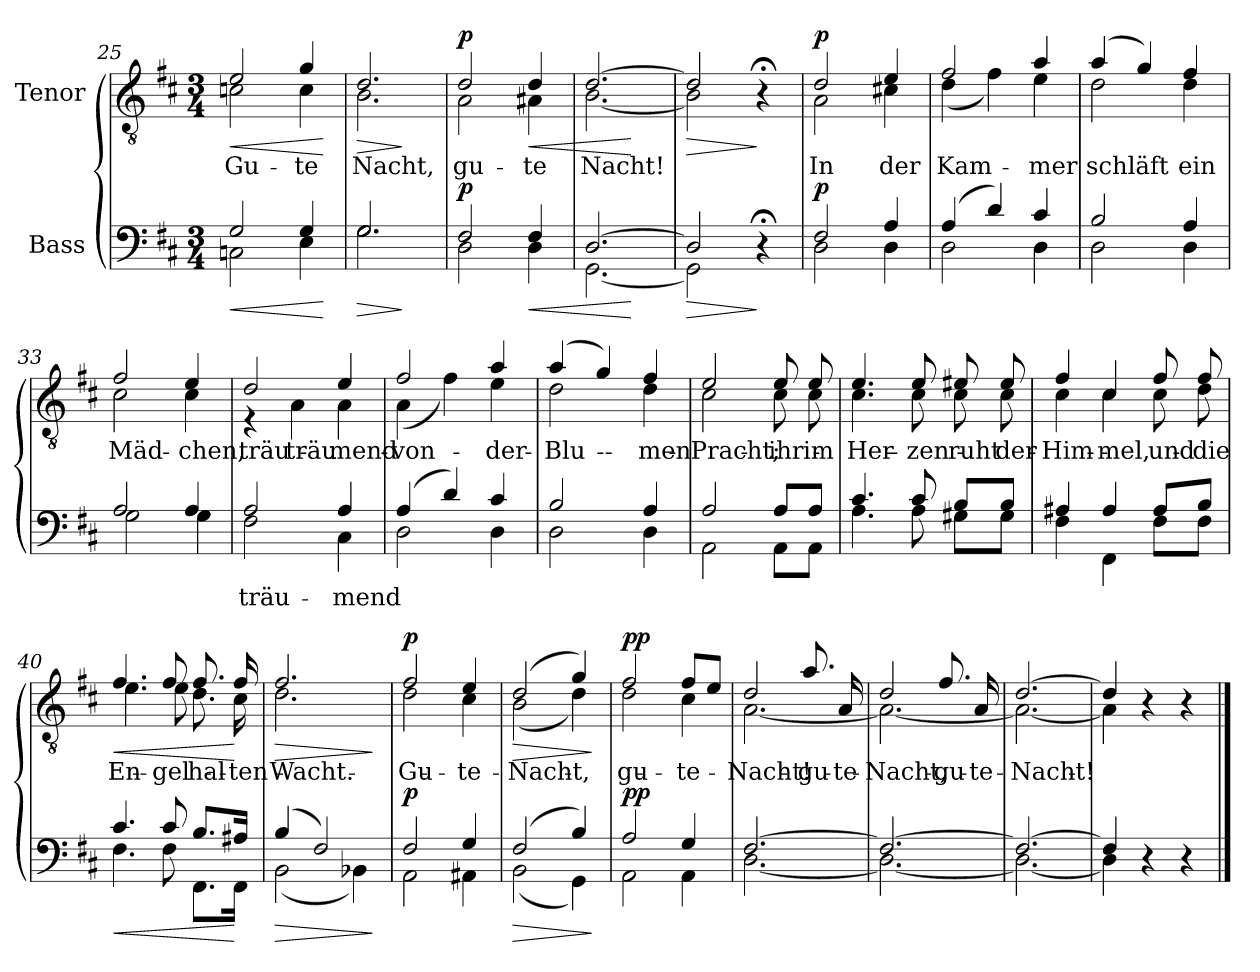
**kern	**text	**dynam	**kern	**text	**dynam
*part2	*part2	*part2	*part1	*part1	*part1
*staff2	*staff2	*staff2	*staff1	*staff1	*staff1
*I"Bass	*	*	*I"Tenor	*	*
*clefF4	*	*	*clefGv2	*	*
*k[f#c#]	*	*	*k[f#c#]	*	*
*M3/4	*	*	*M3/4	*	*
=25	=25	=25	=25	=25	=25
!	!	!LO:HP:b	!	!LO:LY:b	!LO:HP:b
*^	*	*	*^	*	*
2G/	2Cn\	.	<	2e/	2cn\	Gu-	<
!	!	!	!	!	!	!LO:LY:b	!
4G/	4E\	.	.	4g/	4c\	-te	.
*v	*v	*	*	*	*	*	*
*	*	*	*v	*v	*	*
.	.	[	.	.	[
=26	=26	=26	=26	=26	=26
!	!	!LO:HP:b	!	!LO:LY:b	!LO:HP:b
*^	*	*	*^	*	*
2.G/	2.G\	.	>	2.d/	2.B\	Nacht,	>
*v	*v	*	*	*	*	*	*
*	*	*	*v	*v	*	*
.	.	]	.	.	]
=27	=27	=27	=27	=27	=27
*^	*	*	*^	*	*
!	!	!	!LO:DY:a	!	!	!LO:LY:b	!LO:DY:a
2F#/	2D\	.	p	2d/	2A\	gu-	p
!	!	!	!LO:HP:b	!	!	!LO:LY:b	!LO:HP:b
4F#/	4D\	.	<	4d/	4A#X\	-te	<
=28	=28	=28	=28	=28	=28	=28	=28
!	!	!	!	!	!	!LO:LY:b	!
[2.D/	[2.GG\	.	.	[2.d/	[2.B\	Nacht!	.
*v	*v	*	*	*	*	*	*
*	*	*	*v	*v	*	*
.	.	[	.	.	[
=29	=29	=29	=29	=29	=29
!	!	!LO:HP:b	!	!	!LO:HP:b
*^	*	*	*^	*	*
2D/]	2GG\]	.	>	2d/]	2B\]	.	>
4r;<	4ryy	.	]	4r;<	4ryy	.	]
=30	=30	=30	=30	=30	=30	=30	=30
!	!	!	!LO:DY:a	!	!	!LO:LY:b	!LO:DY:a
2F#/	2D\	.	p	2d/	2A\	In	p
!	!	!	!	!	!	!LO:LY:b	!
4A/	4D\	.	.	4e/	4c#X\	der	.
=31	=31	=31	=31	=31	=31	=31	=31
!	!	!	!	!	!	!LO:LY:b	!
(4A/	2D\	.	.	2f#/	(4d\	Kam-	.
4d/)	.	.	.	.	4f#\)	.	.
!	!	!	!	!	!	!LO:LY:b	!
4c#/	4D\	.	.	4a/	4e\	-mer	.
!!LO:LB:g=z	!!
=32	=32	=32	=32	=32	=32	=32	=32
!	!	!	!	!	!	!LO:LY:b	!
2B/	2D\	.	.	(4a/	2d\	schläft	.
.	.	.	.	4g/)	.	.	.
!	!	!	!	!	!	!LO:LY:b	!
4A/	4D\	.	.	4f#/	4d\	ein	.
=33	=33	=33	=33	=33	=33	=33	=33
!	!	!	!	!	!	!LO:LY:b	!
2A/	2G\	.	.	2f#/	2c#\	Mäd-	.
!	!	!	!	!	!	!LO:LY:b	!
4A/	4G\	.	.	4e/	4c#\	-chen,	.
=34	=34	=34	=34	=34	=34	=34	=34
!	!	!LO:LY:b	!	!	!	!LO:LY:b	!
2A/	2F#\	träu-	.	2d/	4r	träu-	.
!	!	!	!	!	!	!LO:LY:b	!
.	.	.	.	.	4A\	träu-	.
!	!	!LO:LY:b	!	!	!	!LO:LY:b	!
!	!	!	!	!	!	!LO:LY:b	!
4A/	4C#\	-mend	.	4e/	4A\	-mend	.
=35	=35	=35	=35	=35	=35	=35	=35
!	!	!	!	!	!	!LO:LY:b	!
(4A/	2D\	.	.	2f#/	(4A\	von	.
4d/)	.	.	.	.	4f#\)	.	.
!	!	!	!	!	!	!LO:LY:b	!
4c#/	4D\	.	.	4a/	4e\	der	.
=36	=36	=36	=36	=36	=36	=36	=36
!	!	!	!	!	!	!LO:LY:b	!
2B/	2D\	.	.	(4a/	2d\	Blu-	.
.	.	.	.	4g/)	.	.	.
!	!	!	!	!	!	!LO:LY:b	!
4A/	4D\	.	.	4f#/	4d\	-men	.
=37	=37	=37	=37	=37	=37	=37	=37
!	!	!	!	!	!	!LO:LY:b	!
2A/	2AA\	.	.	2e/	2c#\	Pracht;	.
!	!	!	!	!	!	!LO:LY:b	!
8A/L	8AA\L	.	.	8e/	8c#\	ihr	.
!	!	!	!	!	!	!LO:LY:b	!
8A/J	8AA\J	.	.	8e/	8c#\	im	.
!!LO:LB:g=z	!!
=38	=38	=38	=38	=38	=38	=38	=38
!	!	!	!	!	!	!LO:LY:b	!
4.c#/	4.A\	.	.	4.e/	4.c#\	Her-	.
!	!	!	!	!	!	!LO:LY:b	!
8c#/	8A\	.	.	8e/	8c#\	-zen	.
!	!	!	!	!	!	!LO:LY:b	!
8B/L	8G#X\L	.	.	8e#X/	8c#\	ruht	.
!	!	!	!	!	!	!LO:LY:b	!
8B/J	8G#\J	.	.	8e#/	8c#\	der	.
=39	=39	=39	=39	=39	=39	=39	=39
!	!	!	!	!	!	!LO:LY:b	!
4A#X/	4F#\	.	.	4f#/	4c#\	Him-	.
!	!	!	!	!	!	!LO:LY:b	!
4A#/	4FF#\	.	.	4c#/	4c#\	-mel,	.
!	!	!	!	!	!	!LO:LY:b	!
8A#/L	8F#\L	.	.	8f#/	8c#\	und	.
!	!	!	!	!	!	!LO:LY:b	!
8B/J	8F#\J	.	.	8f#/	8d\	die	.
=40	=40	=40	=40	=40	=40	=40	=40
!	!	!	!LO:HP:b	!	!	!LO:LY:b	!LO:HP:b
4.c#/	4.F#\	.	<	4.f#/	4.e\	En-	<
!	!	!	!	!	!	!LO:LY:b	!
8c#/	8F#\	.	.	8f#/	8e\	-gel	.
!	!	!	!	!	!	!LO:LY:b	!
8.B/L	8.FF#\L	.	.	8.f#/	8.d\	hal-	.
!	!	!	!	!	!	!LO:LY:b	!
16A#X/Jk	16FF#\Jk	.	[	16f#/	16c#\	-ten	[
=41	=41	=41	=41	=41	=41	=41	=41
!	!	!	!LO:HP:b	!	!	!LO:LY:b	!LO:HP:b
(4B/	(2BB\	.	>	2.f#/	2.d\	Wacht.	>
2F#/)	.	.	.	.	.	.	.
.	4BB-X\)	.	.	.	.	.	.
*v	*v	*	*	*	*	*	*
*	*	*	*v	*v	*	*
.	.	]	.	.	]
!!LO:LB:g=z
=42	=42	=42	=42	=42	=42
*^	*	*	*^	*	*
!	!	!	!LO:DY:a	!	!	!LO:LY:b	!LO:DY:a
2F#/	2AA\	.	p	2f#/	2d\	Gu-	p
!	!	!	!	!	!	!LO:LY:b	!
4G/	4AA#X\	.	.	4e/	4c#\	-te	.
=43	=43	=43	=43	=43	=43	=43	=43
!	!	!	!LO:HP:b	!	!	!LO:LY:b	!LO:HP:b
(2F#/	(2BB\	.	>	(2d/	(2B\	Nacht,	>
4B/)	4GG\)	.	.	4g/)	4d\)	.	.
*v	*v	*	*	*	*	*	*
*	*	*	*v	*v	*	*
.	.	]	.	.	]
=44	=44	=44	=44	=44	=44
*^	*	*	*^	*	*
!	!	!	!LO:DY:a	!	!	!LO:LY:b	!LO:DY:a
2A/	2AA\	.	pp	2f#/	2d\	gu-	pp
!	!	!	!	!	!	!LO:LY:b	!
4G/	4AA\	.	.	8f#/L	4c#\	-te	.
.	.	.	.	8e/J	.	.	.
=45	=45	=45	=45	=45	=45	=45	=45
!	!	!	!	!	!	!LO:LY:b	!
[2.F#/	[2.D\	.	.	2d/	[2.A\	Nacht!	.
!	!	!	!	!	!	!LO:LY:b	!
.	.	.	.	8.a/	.	gu-	.
!	!	!	!	!	!	!LO:LY:b	!
.	.	.	.	16A/	.	-te	.
=46	=46	=46	=46	=46	=46	=46	=46
!	!	!	!	!	!	!LO:LY:b	!
2.F#/_	2.D\_	.	.	2d/	2.A\_	Nacht,	.
!	!	!	!	!	!	!LO:LY:b	!
.	.	.	.	8.f#/	.	gu-	.
!	!	!	!	!	!	!LO:LY:b	!
.	.	.	.	16A/	.	-te	.
=47	=47	=47	=47	=47	=47	=47	=47
!	!	!	!	!	!	!LO:LY:b	!
2.F#/_	2.D\_	.	.	[2.d/	2.A\_	Nacht!	.
=48	=48	=48	=48	=48	=48	=48	=48
4F#/]	4D\]	.	.	4d/]	4A\]	.	.
4r	4ryy	.	.	4r	4ryy	.	.
4r	4ryy	.	.	4r	4ryy	.	.
*v	*v	*	*	*	*	*	*
*	*	*	*v	*v	*	*
==	==	==	==	==	==
*-	*-	*-	*-	*-	*-
